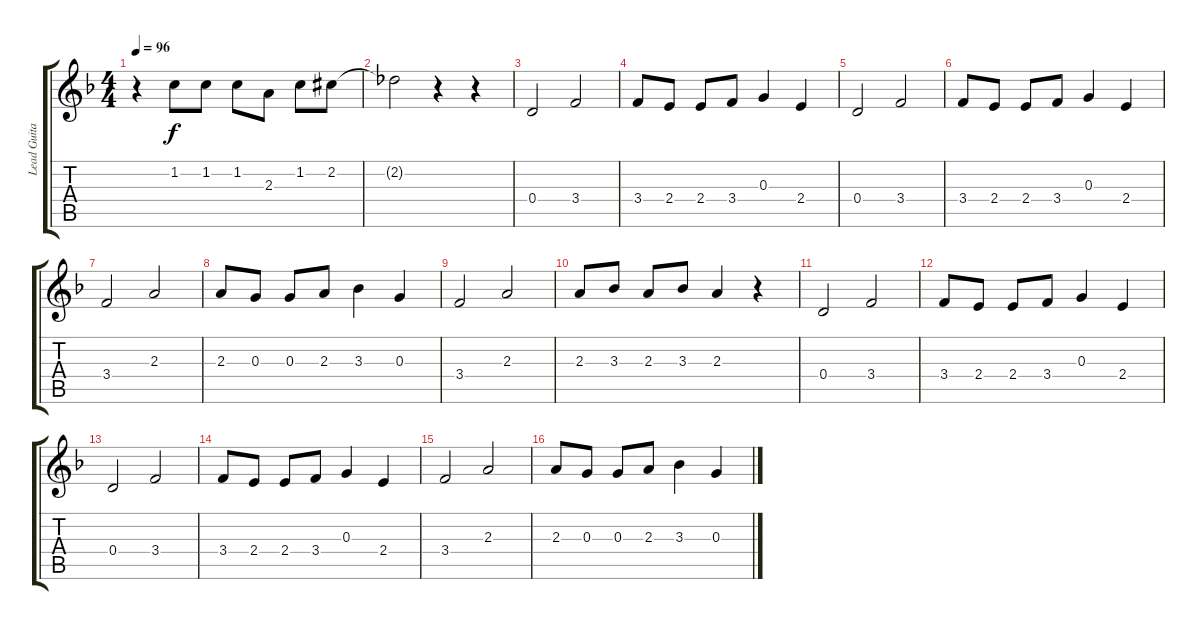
\track ("Lead Guitar" "Lead Guita") {instrument acousticguitarnylon}
\staff {score tabs}
\tuning (E4 B3 G3 D3 A2 E2) {hide}
\ts (4 4)
\tempo 96
\clef g2
\ks dminor
r.4{dy f} 1.2.8 1.2.8 1.2.8 2.3.8 1.2.8 2.2{acc #}.8 |
2.2{t}.2 r.4 r.4 |
0.4.2 3.4.2 |
3.4.8 2.4.8 2.4.8 3.4.8 0.3.4 2.4.4 |
0.4.2 3.4.2 |
3.4.8 2.4.8 2.4.8 3.4.8 0.3.4 2.4.4 |
3.4.2 2.3.2 |
2.3.8 0.3.8 0.3.8 2.3.8 3.3.4 0.3.4 |
3.4.2 2.3.2 |
2.3.8 3.3.8 2.3.8 3.3.8 2.3.4 r.4 |
0.4.2 3.4.2 |
3.4.8 2.4.8 2.4.8 3.4.8 0.3.4 2.4.4 |
0.4.2 3.4.2 |
3.4.8 2.4.8 2.4.8 3.4.8 0.3.4 2.4.4 |
3.4.2 2.3.2 |
2.3.8 0.3.8 0.3.8 2.3.8 3.3.4 0.3.4
